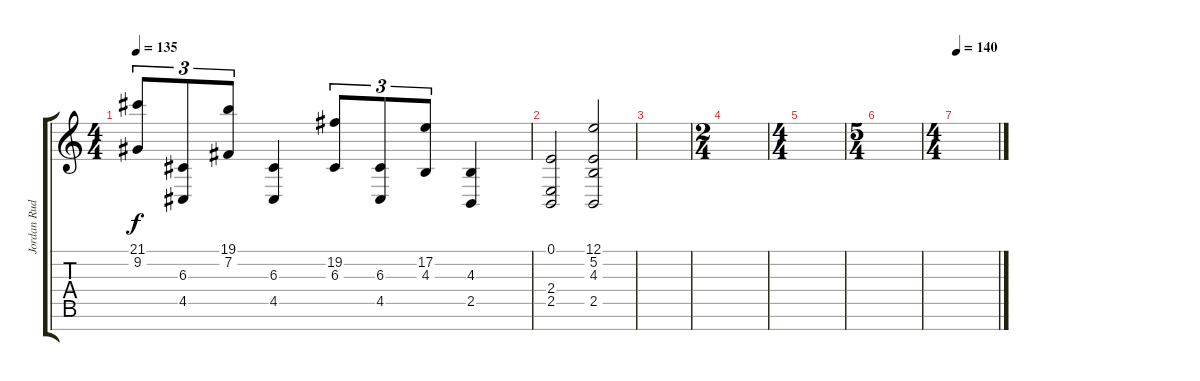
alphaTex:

\track ("Jordan Rudess" "Jordan Rud") {instrument stringensemble1}
\staff {score tabs}
\tuning (E4 B3 G3 D3 A2 E2 B1) {hide}
\ts (4 4)
\tempo 135
\clef g2
\ks c
(21.1 9.2).8{tu (3 2) dy f} (6.3 4.5).8{tu (3 2)} (19.1 7.2).8{tu (3 2)} (6.3 4.5).4 (19.2 6.3).8{tu (3 2)} (6.3 4.5).8{tu (3 2)} (17.2 4.3).8{tu (3 2)} (4.3 2.5).4 |
(0.1 2.4 2.5).2 (12.1 5.2 4.3 2.5).2 |
|
\ts (2 4)
|
\ts (4 4)
|
\ts (5 4)
|
\ts (4 4)
\tempo 140
